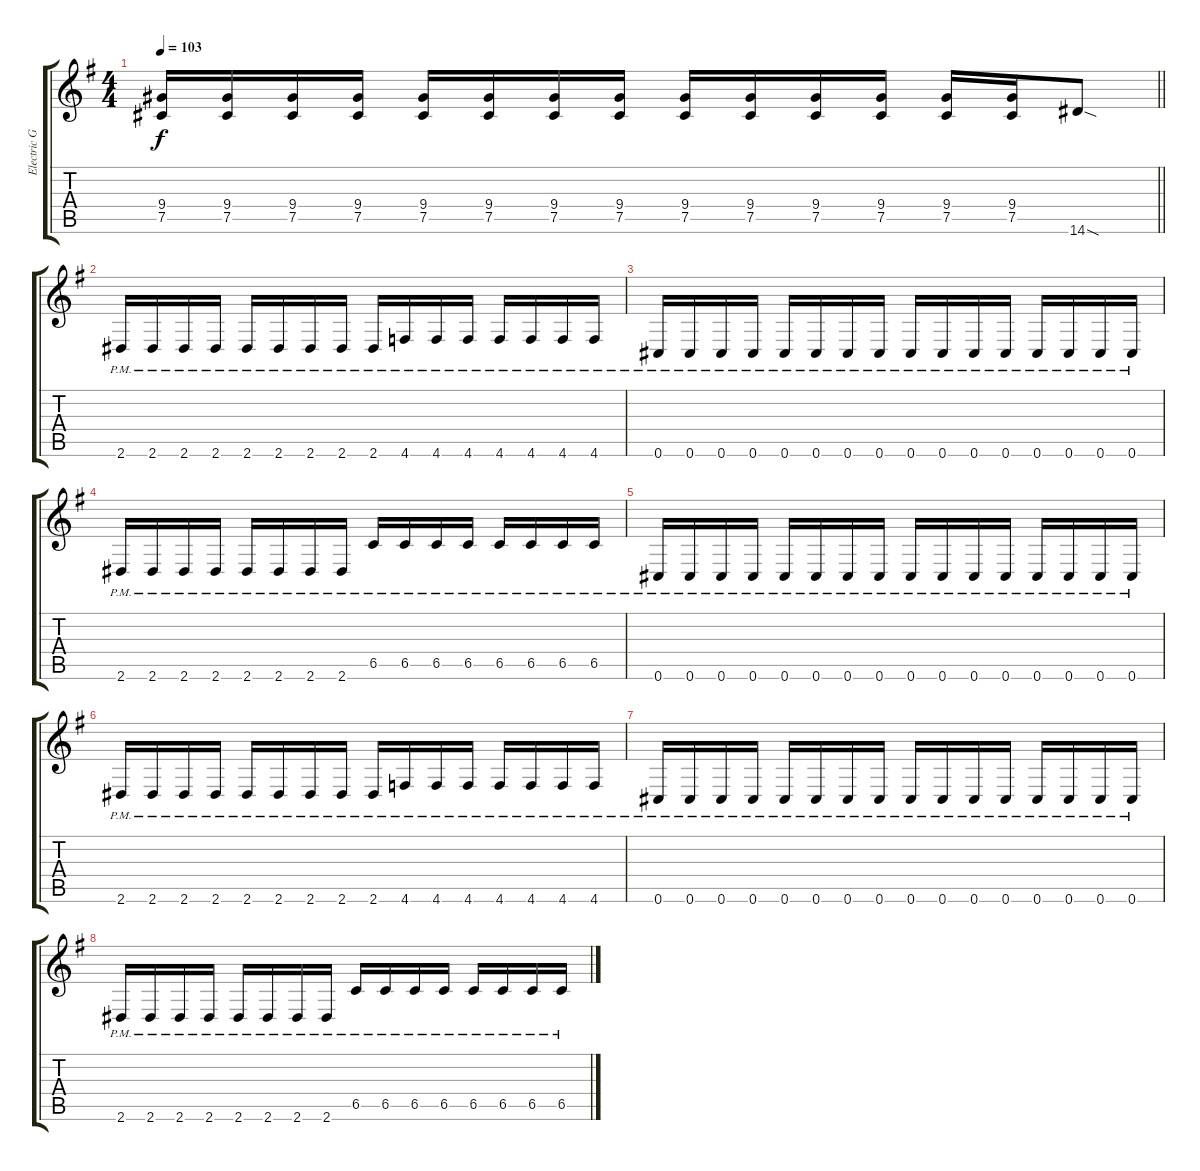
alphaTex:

\track ("Electric Guitar 1" "Electric G") {instrument distortionguitar}
\staff {score tabs}
\tuning (Db4 Ab3 E3 B2 Gb2 Db2) {hide}
\ts (4 4)
\tempo 103
\clef g2
\barLineRight lightlight
\ks eminor
(9.4 7.5).16{dy f} (9.4 7.5).16 (9.4 7.5).16 (9.4 7.5).16 (9.4 7.5).16 (9.4 7.5).16 (9.4 7.5).16 (9.4 7.5).16 (9.4 7.5).16 (9.4 7.5).16 (9.4 7.5).16 (9.4 7.5).16 (9.4 7.5).16 (9.4 7.5).16 14.6{sod}.8 |
2.6{pm}.16 2.6{pm}.16 2.6{pm}.16 2.6{pm}.16 2.6{pm}.16 2.6{pm}.16 2.6{pm}.16 2.6{pm}.16 2.6{pm}.16 4.6{pm}.16 4.6{pm}.16 4.6{pm}.16 4.6{pm}.16 4.6{pm}.16 4.6{pm}.16 4.6{pm}.16 |
0.6{pm}.16 0.6{pm}.16 0.6{pm}.16 0.6{pm}.16 0.6{pm}.16 0.6{pm}.16 0.6{pm}.16 0.6{pm}.16 0.6{pm}.16 0.6{pm}.16 0.6{pm}.16 0.6{pm}.16 0.6{pm}.16 0.6{pm}.16 0.6{pm}.16 0.6{pm}.16 |
2.6{pm}.16 2.6{pm}.16 2.6{pm}.16 2.6{pm}.16 2.6{pm}.16 2.6{pm}.16 2.6{pm}.16 2.6{pm}.16 6.5{pm}.16 6.5{pm}.16 6.5{pm}.16 6.5{pm}.16 6.5{pm}.16 6.5{pm}.16 6.5{pm}.16 6.5{pm}.16 |
0.6{pm}.16 0.6{pm}.16 0.6{pm}.16 0.6{pm}.16 0.6{pm}.16 0.6{pm}.16 0.6{pm}.16 0.6{pm}.16 0.6{pm}.16 0.6{pm}.16 0.6{pm}.16 0.6{pm}.16 0.6{pm}.16 0.6{pm}.16 0.6{pm}.16 0.6{pm}.16 |
2.6{pm}.16 2.6{pm}.16 2.6{pm}.16 2.6{pm}.16 2.6{pm}.16 2.6{pm}.16 2.6{pm}.16 2.6{pm}.16 2.6{pm}.16 4.6{pm}.16 4.6{pm}.16 4.6{pm}.16 4.6{pm}.16 4.6{pm}.16 4.6{pm}.16 4.6{pm}.16 |
0.6{pm}.16 0.6{pm}.16 0.6{pm}.16 0.6{pm}.16 0.6{pm}.16 0.6{pm}.16 0.6{pm}.16 0.6{pm}.16 0.6{pm}.16 0.6{pm}.16 0.6{pm}.16 0.6{pm}.16 0.6{pm}.16 0.6{pm}.16 0.6{pm}.16 0.6{pm}.16 |
2.6{pm}.16 2.6{pm}.16 2.6{pm}.16 2.6{pm}.16 2.6{pm}.16 2.6{pm}.16 2.6{pm}.16 2.6{pm}.16 6.5{pm}.16 6.5{pm}.16 6.5{pm}.16 6.5{pm}.16 6.5{pm}.16 6.5{pm}.16 6.5{pm}.16 6.5{pm}.16
